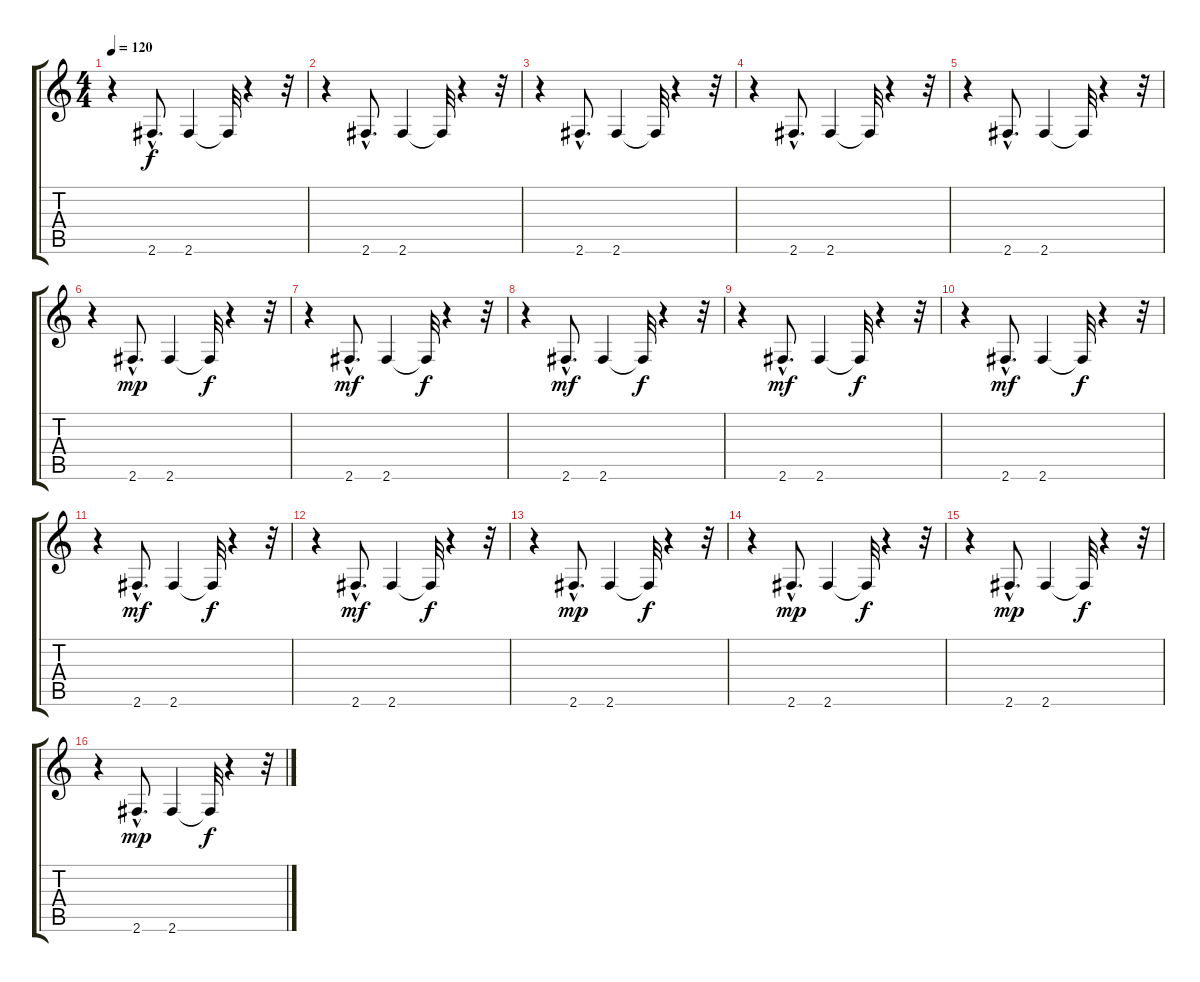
\track "" {instrument acousticguitarnylon}
\staff {score tabs}
\tuning (E4 B3 G3 D3 A2 E2) {hide}
\ts (4 4)
\tempo 120
\clef g2
\ks c
r.4{dy f} 2.6{hac}.8{d} 2.6.4 2.6{t}.32 r.4 r.32 |
r.4 2.6{hac}.8{d} 2.6.4 2.6{t}.32 r.4 r.32 |
r.4 2.6{hac}.8{d} 2.6.4 2.6{t}.32 r.4 r.32 |
r.4 2.6{hac}.8{d} 2.6.4 2.6{t}.32 r.4 r.32 |
r.4 2.6{hac}.8{d} 2.6.4 2.6{t}.32 r.4 r.32 |
r.4 2.6{hac}.8{d dy mp} 2.6.4 2.6{t}.32{dy f} r.4 r.32 |
r.4 2.6{hac}.8{d dy mf} 2.6.4 2.6{t}.32{dy f} r.4 r.32 |
r.4 2.6{hac}.8{d dy mf} 2.6.4 2.6{t}.32{dy f} r.4 r.32 |
r.4 2.6{hac}.8{d dy mf} 2.6.4 2.6{t}.32{dy f} r.4 r.32 |
r.4 2.6{hac}.8{d dy mf} 2.6.4 2.6{t}.32{dy f} r.4 r.32 |
r.4 2.6{hac}.8{d dy mf} 2.6.4 2.6{t}.32{dy f} r.4 r.32 |
r.4 2.6{hac}.8{d dy mf} 2.6.4 2.6{t}.32{dy f} r.4 r.32 |
r.4 2.6{hac}.8{d dy mp} 2.6.4 2.6{t}.32{dy f} r.4 r.32 |
r.4 2.6{hac}.8{d dy mp} 2.6.4 2.6{t}.32{dy f} r.4 r.32 |
r.4 2.6{hac}.8{d dy mp} 2.6.4 2.6{t}.32{dy f} r.4 r.32 |
r.4 2.6{hac}.8{d dy mp} 2.6.4 2.6{t}.32{dy f} r.4 r.32
